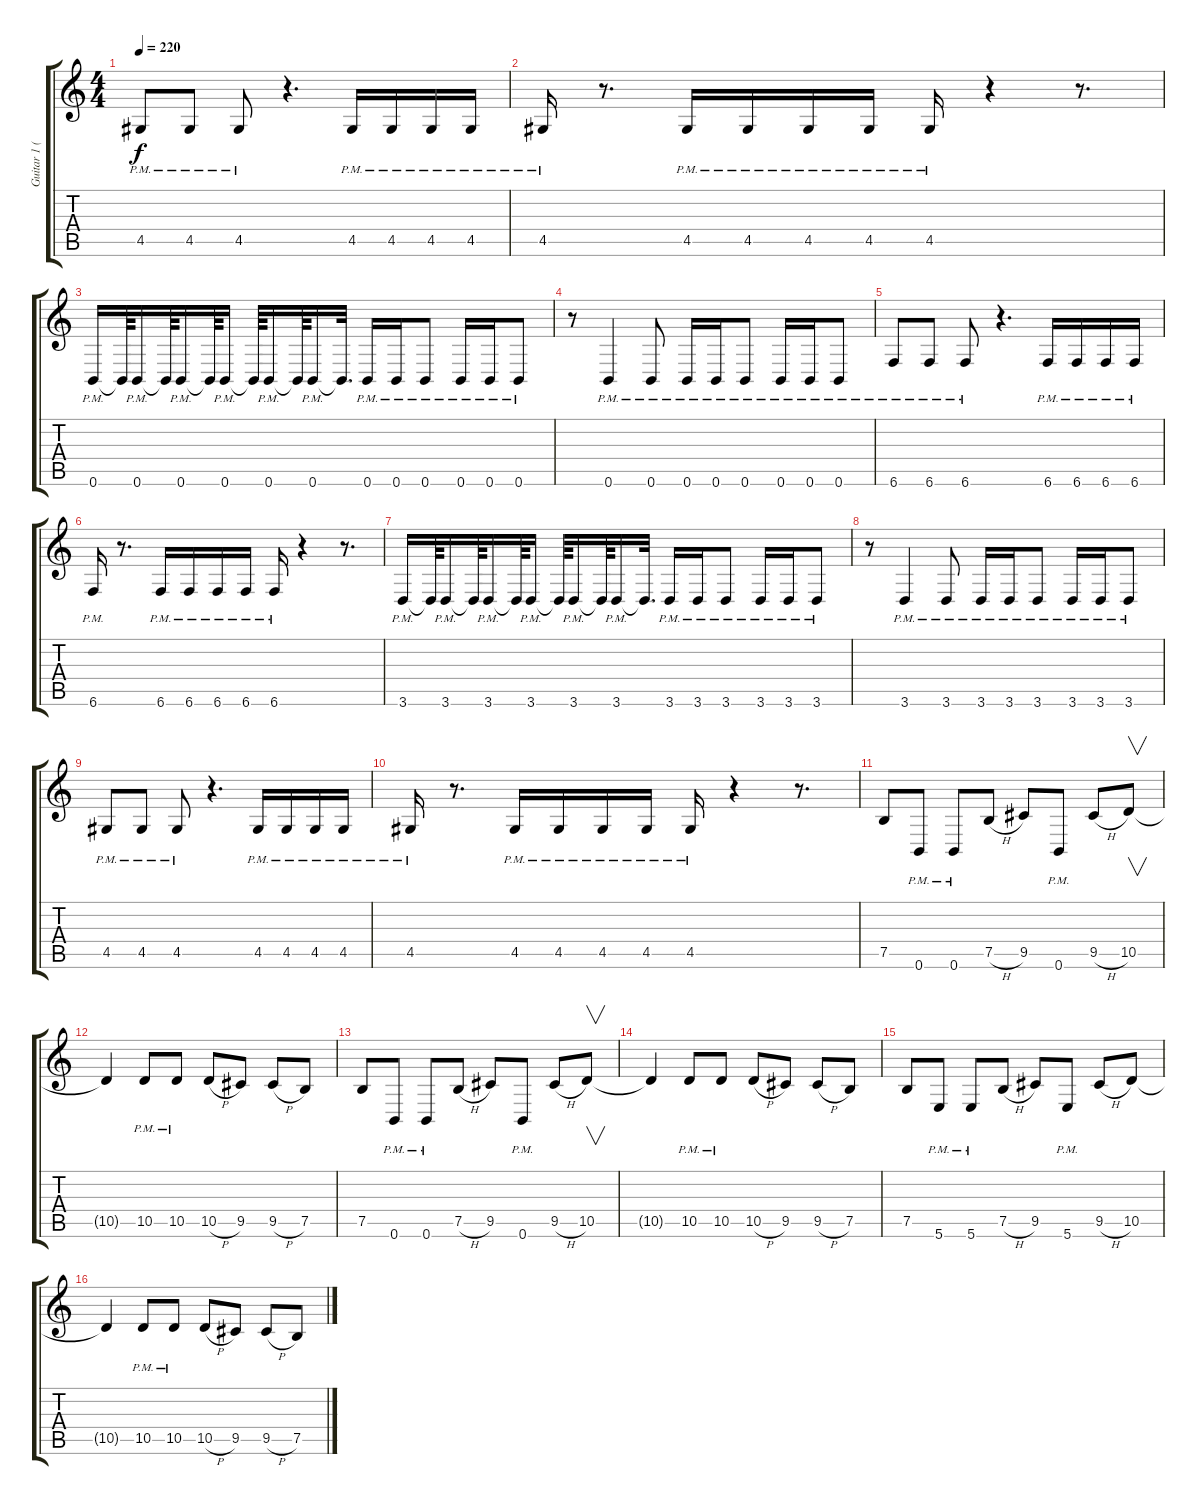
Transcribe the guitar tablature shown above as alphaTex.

\track ("Guitar 1 (Sebastian Tuvi)" "Guitar 1 (") {instrument distortionguitar}
\staff {score tabs}
\tuning (B3 Gb3 D3 A2 E2 B1) {hide}
\ts (4 4)
\tempo 220
\clef g2
\ks c
4.5{pm}.8{dy f} 4.5{pm}.8 4.5{pm}.8 r.4{d} 4.5{pm}.16 4.5{pm}.16 4.5{pm}.16 4.5{pm}.16 |
4.5{pm}.16 r.8{d} 4.5{pm}.16 4.5{pm}.16 4.5{pm}.16 4.5{pm}.16 4.5{pm}.16 r.4 r.8{d} |
0.6{pm}.16 0.6{t}.64 0.6{pm}.16 0.6{t}.64 0.6{pm}.16 0.6{t}.64 0.6{pm}.16 0.6{t}.64 0.6{pm}.16 0.6{t}.64 0.6{pm}.16 0.6{t}.32{d} 0.6{pm}.16 0.6{pm}.16 0.6{pm}.8 0.6{pm}.16 0.6{pm}.16 0.6{pm}.8 |
r.8 0.6{pm}.4 0.6{pm}.8 0.6{pm}.16 0.6{pm}.16 0.6{pm}.8 0.6{pm}.16 0.6{pm}.16 0.6{pm}.8 |
6.6{pm}.8 6.6{pm}.8 6.6{pm}.8 r.4{d} 6.6{pm}.16 6.6{pm}.16 6.6{pm}.16 6.6{pm}.16 |
6.6{pm}.16 r.8{d} 6.6{pm}.16 6.6{pm}.16 6.6{pm}.16 6.6{pm}.16 6.6{pm}.16 r.4 r.8{d} |
3.6{pm}.16 3.6{t}.64 3.6{pm}.16 3.6{t}.64 3.6{pm}.16 3.6{t}.64 3.6{pm}.16 3.6{t}.64 3.6{pm}.16 3.6{t}.64 3.6{pm}.16 3.6{t}.32{d} 3.6{pm}.16 3.6{pm}.16 3.6{pm}.8 3.6{pm}.16 3.6{pm}.16 3.6{pm}.8 |
r.8 3.6{pm}.4 3.6{pm}.8 3.6{pm}.16 3.6{pm}.16 3.6{pm}.8 3.6{pm}.16 3.6{pm}.16 3.6{pm}.8 |
4.5{pm}.8 4.5{pm}.8 4.5{pm}.8 r.4{d} 4.5{pm}.16 4.5{pm}.16 4.5{pm}.16 4.5{pm}.16 |
4.5{pm}.16 r.8{d} 4.5{pm}.16 4.5{pm}.16 4.5{pm}.16 4.5{pm}.16 4.5{pm}.16 r.4 r.8{d} |
7.5.8 0.6{pm}.8 0.6{pm}.8 7.5{h}.8 9.5.8 0.6{pm}.8 9.5{h}.8 10.5.8{v} |
10.5{t}.4 10.5{pm}.8 10.5{pm}.8 10.5{h}.8 9.5.8 9.5{h}.8 7.5.8 |
7.5.8 0.6{pm}.8 0.6{pm}.8 7.5{h}.8 9.5.8 0.6{pm}.8 9.5{h}.8 10.5.8{v} |
10.5{t}.4 10.5{pm}.8 10.5{pm}.8 10.5{h}.8 9.5.8 9.5{h}.8 7.5.8 |
7.5.8 5.6{pm}.8 5.6{pm}.8 7.5{h}.8 9.5.8 5.6{pm}.8 9.5{h}.8 10.5.8 |
10.5{t}.4 10.5{pm}.8 10.5{pm}.8 10.5{h}.8 9.5.8 9.5{h}.8 7.5.8
